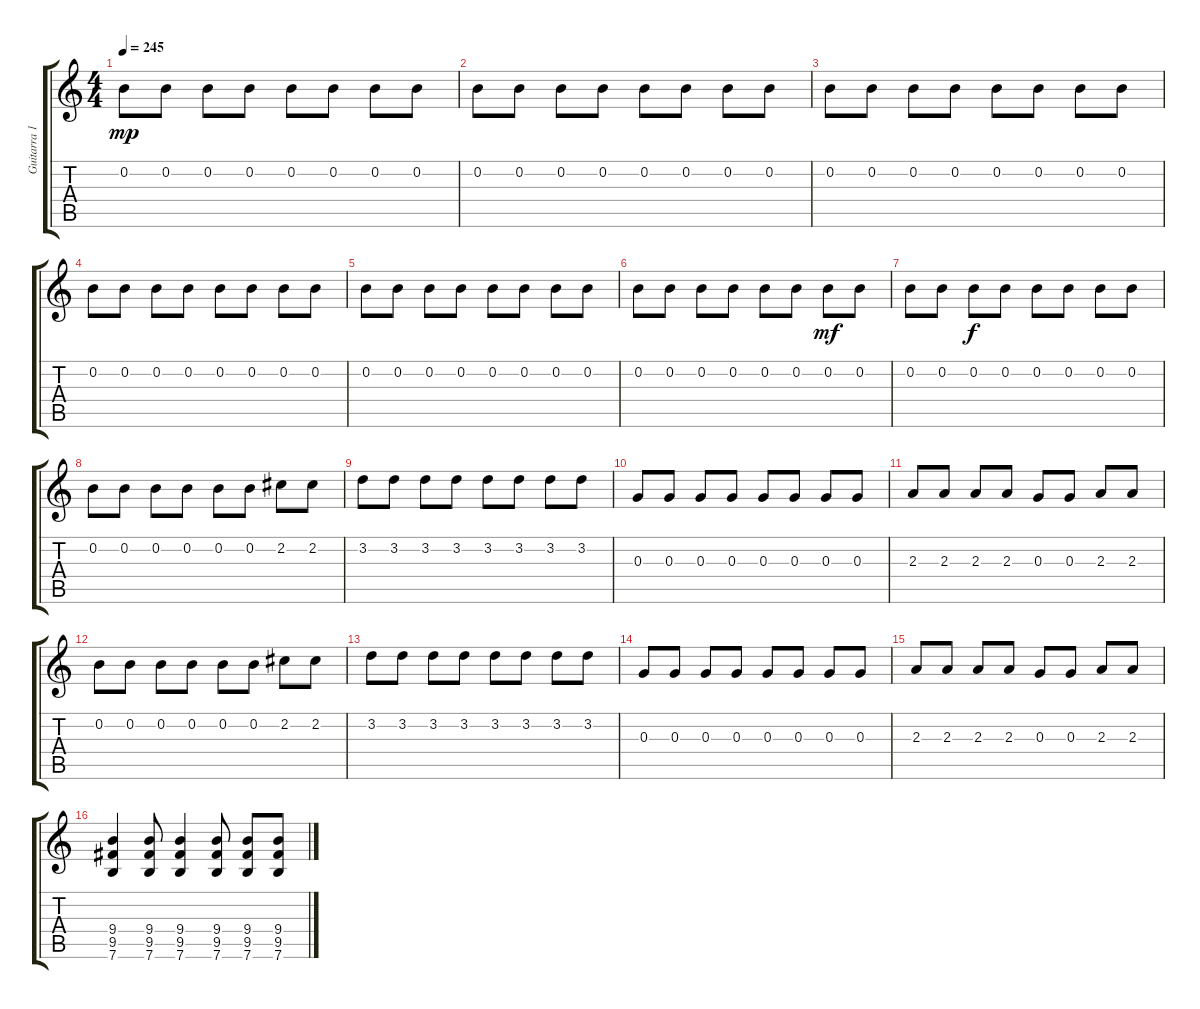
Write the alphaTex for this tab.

\track ("Guitarra 1" "Guitarra 1") {instrument distortionguitar}
\staff {score tabs}
\tuning (E4 B3 G3 D3 A2 E2) {hide}
\ts (4 4)
\tempo 245
\clef g2
\ks c
0.2.8{dy mp} 0.2.8 0.2.8 0.2.8 0.2.8 0.2.8 0.2.8 0.2.8 |
0.2.8 0.2.8 0.2.8 0.2.8 0.2.8 0.2.8 0.2.8 0.2.8 |
0.2.8 0.2.8 0.2.8 0.2.8 0.2.8 0.2.8 0.2.8 0.2.8 |
0.2.8 0.2.8 0.2.8 0.2.8 0.2.8 0.2.8 0.2.8 0.2.8 |
0.2.8 0.2.8 0.2.8 0.2.8 0.2.8 0.2.8 0.2.8 0.2.8 |
0.2.8 0.2.8 0.2.8 0.2.8 0.2.8 0.2.8 0.2.8{dy mf} 0.2.8 |
0.2.8 0.2.8 0.2.8{dy f} 0.2.8 0.2.8 0.2.8 0.2.8 0.2.8 |
0.2.8 0.2.8 0.2.8 0.2.8 0.2.8 0.2.8 2.2.8 2.2.8 |
3.2.8 3.2.8 3.2.8 3.2.8 3.2.8 3.2.8 3.2.8 3.2.8 |
0.3.8 0.3.8 0.3.8 0.3.8 0.3.8 0.3.8 0.3.8 0.3.8 |
2.3.8 2.3.8 2.3.8 2.3.8 0.3.8 0.3.8 2.3.8 2.3.8 |
0.2.8 0.2.8 0.2.8 0.2.8 0.2.8 0.2.8 2.2.8 2.2.8 |
3.2.8 3.2.8 3.2.8 3.2.8 3.2.8 3.2.8 3.2.8 3.2.8 |
0.3.8 0.3.8 0.3.8 0.3.8 0.3.8 0.3.8 0.3.8 0.3.8 |
2.3.8 2.3.8 2.3.8 2.3.8 0.3.8 0.3.8 2.3.8 2.3.8 |
(9.4 9.5 7.6).4 (9.4 9.5 7.6).8 (9.4 9.5 7.6).4 (9.4 9.5 7.6).8 (9.4 9.5 7.6).8 (9.4 9.5 7.6).8
